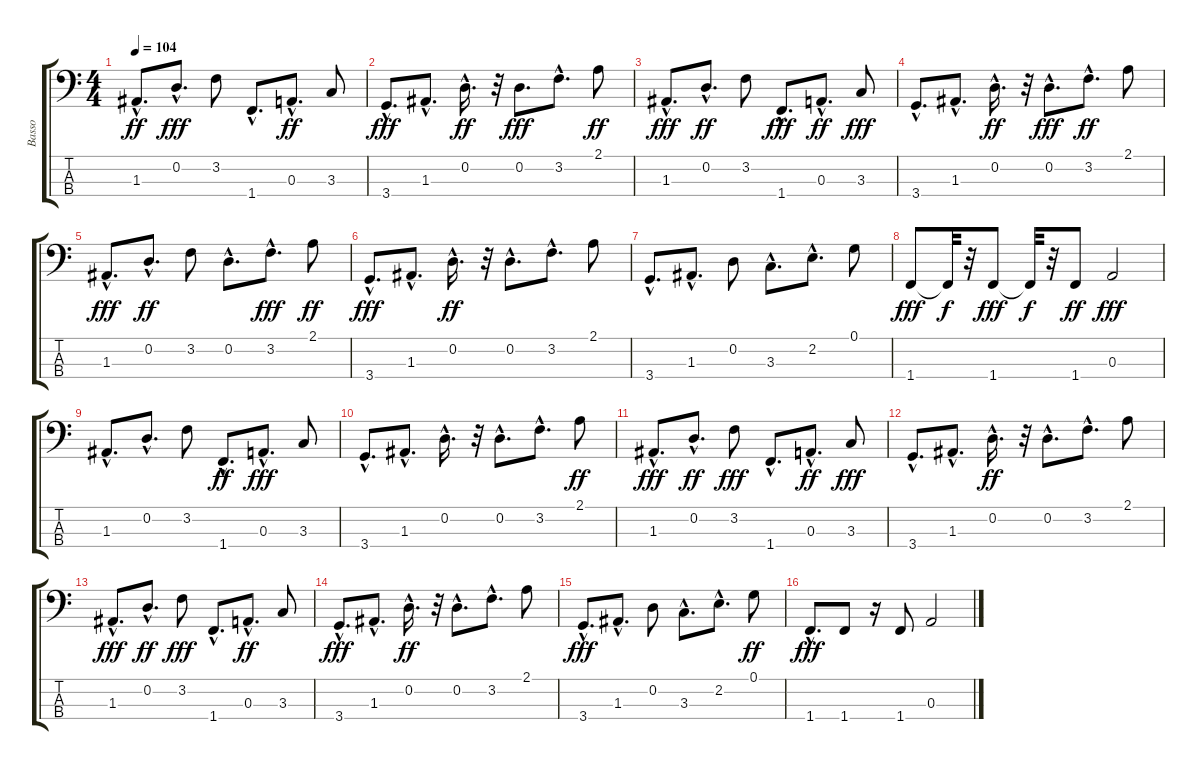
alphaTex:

\track ("Basso" "Basso") {instrument electricbassfinger}
\staff {score tabs}
\tuning (G2 D2 A1 E1) {hide}
\ts (4 4)
\tempo 104
\clef f4
\ks c
1.3{hac}.8{d dy ff} 0.2{hac}.8{d dy fff} 3.2.8 1.4{hac}.8{d} 0.3{hac}.8{d dy ff} 3.3.8 |
3.4{hac}.8{d dy fff} 1.3{hac}.8{d} 0.2{hac}.16{d dy ff} r.32 0.2.8{d dy fff} 3.2{hac}.8{d} 2.1.8{dy ff} |
1.3{hac}.8{d dy fff} 0.2{hac}.8{d dy ff} 3.2.8 1.4{hac}.8{d dy fff} 0.3{hac}.8{d dy ff} 3.3.8{dy fff} |
3.4{hac}.8{d} 1.3{hac}.8{d} 0.2{hac}.16{d dy ff} r.32 0.2{hac}.8{d dy fff} 3.2{hac}.8{d dy ff} 2.1.8 |
1.3{hac}.8{d dy fff} 0.2{hac}.8{d dy ff} 3.2.8 0.2{hac}.8{d} 3.2{hac}.8{d dy fff} 2.1.8{dy ff} |
3.4{hac}.8{d dy fff} 1.3{hac}.8{d} 0.2{hac}.16{d dy ff} r.32 0.2{hac}.8{d} 3.2{hac}.8{d} 2.1.8 |
3.4{hac}.8{d} 1.3{hac}.8{d} 0.2.8 3.3{hac}.8{d} 2.2{hac}.8{d} 0.1.8 |
1.4.8{dy fff} 1.4{t}.32{dy f} r.32 1.4.8{dy fff} 1.4{t}.32{dy f} r.32 1.4.8{dy ff} 0.3.2{dy fff} |
1.3{hac}.8{d} 0.2{hac}.8{d} 3.2.8 1.4{hac}.8{d dy ff} 0.3{hac}.8{d dy fff} 3.3.8 |
3.4{hac}.8{d} 1.3{hac}.8{d} 0.2{hac}.16{d} r.32 0.2{hac}.8{d} 3.2{hac}.8{d} 2.1.8{dy ff} |
1.3{hac}.8{d dy fff} 0.2{hac}.8{d dy ff} 3.2.8{dy fff} 1.4{hac}.8{d} 0.3{hac}.8{d dy ff} 3.3.8{dy fff} |
3.4{hac}.8{d} 1.3{hac}.8{d} 0.2{hac}.16{d dy ff} r.32 0.2{hac}.8{d} 3.2{hac}.8{d} 2.1.8 |
1.3{hac}.8{d dy fff} 0.2{hac}.8{d dy ff} 3.2.8{dy fff} 1.4{hac}.8{d} 0.3{hac}.8{d dy ff} 3.3.8 |
3.4{hac}.8{d dy fff} 1.3{hac}.8{d} 0.2{hac}.16{d dy ff} r.32 0.2{hac}.8{d} 3.2{hac}.8{d} 2.1.8 |
3.4{hac}.8{d dy fff} 1.3{hac}.8{d} 0.2.8 3.3{hac}.8{d} 2.2{hac}.8{d} 0.1.8{dy ff} |
1.4{hac}.8{d dy fff} 1.4.8 r.16 1.4.8 0.3.2
